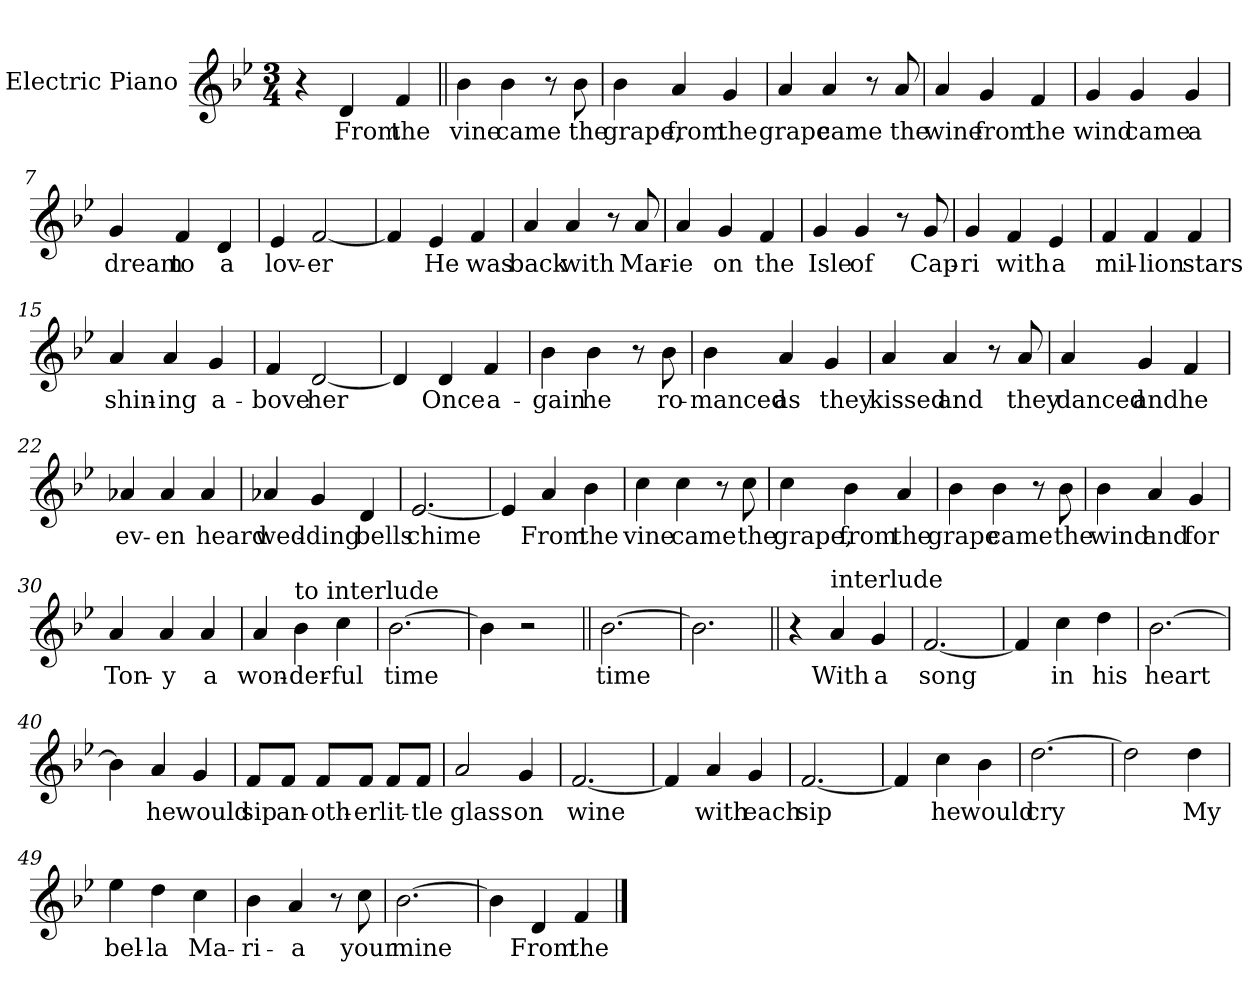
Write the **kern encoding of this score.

**kern	**text
*part1	*part1
*staff1	*staff1
*I"Electric Piano	*
*I'E.Pno	*
*clefG2	*
*k[b-e-]	*
*B-:	*
*M3/4	*
=1	=1
4r	.
4d/	From
4f/	the
=2||	=2||
4b-\	vine
4b-\	came
8r	.
8b-\	the
=3	=3
4b-\	grape,
4a/	from
4g/	the
=4	=4
4a/	grape
4a/	came
8r	.
8a/	the
=5	=5
4a/	wine
4g/	from
4f/	the
!!LO:LB:g=z
=6	=6
4g/	wind
4g/	came
4g/	a
=7	=7
4g/	dream
4f/	to
4d/	a
=8	=8
4e-/	lov-
[2f/	-er
=9	=9
4f/]	.
4e-/	He
4f/	was
=10	=10
4a/	back
4a/	with
8r	.
8a/	Mar-
=11	=11
4a/	-ie
4g/	on
4f/	the
=12	=12
4g/	Isle
4g/	of
8r	.
8g/	Cap-
!!LO:LB:g=z
=13	=13
4g/	-ri
4f/	with
4e-/	a
=14	=14
4f/	mil-
4f/	-lion
4f/	stars
=15	=15
4a/	shin-
4a/	-ing
4g/	a-
=16	=16
4f/	-bove
[2d/	her
=17	=17
4d/]	.
4d/	Once
4f/	a-
=18	=18
4b-\	-gain
4b-\	he
8r	.
8b-\	ro-
=19	=19
4b-\	-manced
4a/	as
4g/	they
!!LO:LB:g=z
=20	=20
4a/	kissed
4a/	and
8r	.
8a/	they
=21	=21
4a/	danced
4g/	and
4f/	he
=22	=22
4a-X/	ev-
4a-/	-en
4a-/	heard
=23	=23
4a-X/	wed-
4g/	-ding
4d/	bells
=24	=24
[2.e-/	chime
=25	=25
4e-/]	.
4a/	From
4b-\	the
!!LO:LB:g=z
=26	=26
4cc\	vine
4cc\	came
8r	.
8cc\	the
=27	=27
4cc\	grape,
4b-\	from
4a/	the
=28	=28
4b-\	grape
4b-\	came
8r	.
8b-\	the
=29	=29
4b-\	wind
4a/	and
4g/	for
!!LO:LB:g=z
=30	=30
4a/	Ton-
4a/	-y
4a/	a
=31	=31
4a/	won-
!LO:TX:a:t=to interlude	!
4b-\	-der-
4cc\	-ful
=32	=32
[2.b-\	time
=33	=33
4b-\]	.
2r	.
=34||	=34||
[2.b-\	time
=35	=35
2.b-\]	.
!!LO:LB:g=z
=36||	=36||
4r	.
!LO:TX:a:t=interlude	!
4a/	With
4g/	a
=37	=37
[2.f/	song
=38	=38
4f/]	.
4cc\	in
4dd\	his
=39	=39
[2.b-\	heart
=40	=40
4b-\]	.
4a/	he
4g/	would
=41	=41
8f/L	sip
8f/J	an-
8f/L	oth-
8f/J	-er
8f/L	lit-
8f/J	-tle
=42	=42
2a/	glass
4g/	on
=43	=43
[2.f/	wine
!!LO:LB:g=z
=44	=44
4f/]	.
4a/	with
4g/	each
=45	=45
[2.f/	sip
=46	=46
4f/]	.
4cc\	he
4b-\	would
=47	=47
[2.dd\	cry
=48	=48
2dd\]	.
4dd\	My
=49	=49
4ee-\	bel-
4dd\	-la
4cc\	Ma-
=50	=50
4b-\	-ri-
4a/	-a
8r	.
8cc\	your
=51	=51
[2.b-\	mine
=52	=52
4b-\]	.
4d/	From
4f/	the
==	==
*-	*-
